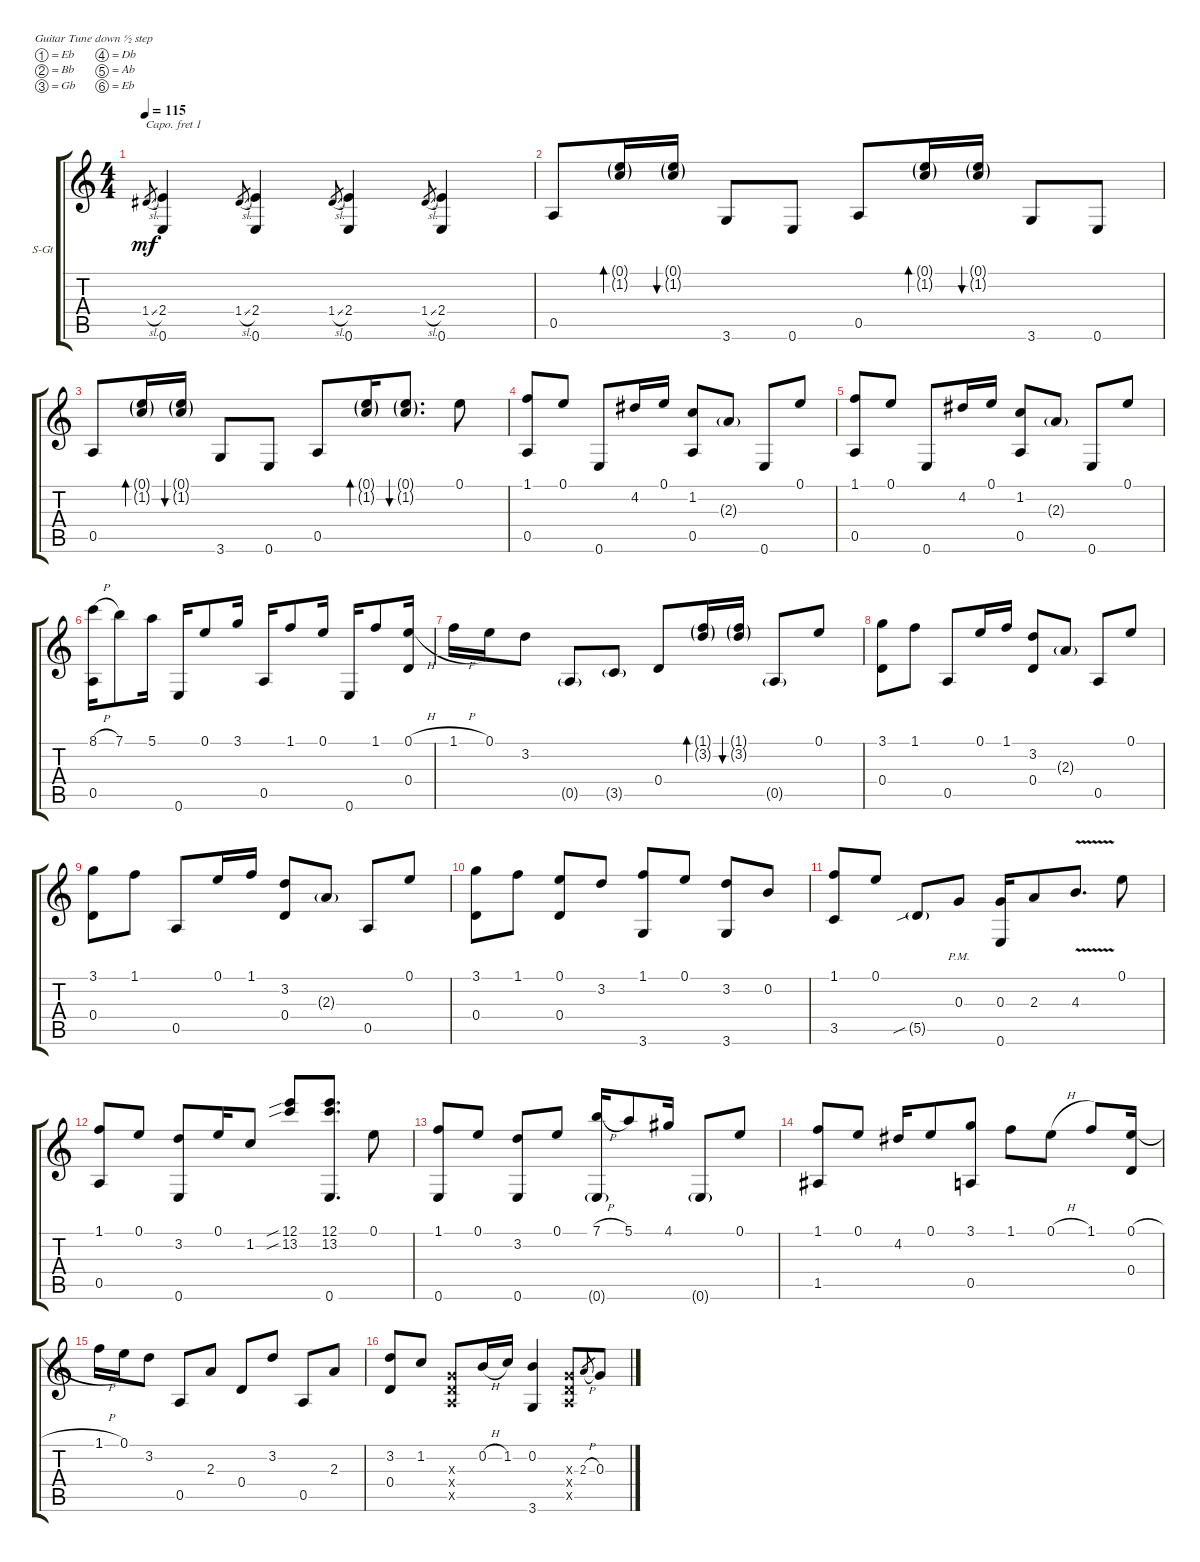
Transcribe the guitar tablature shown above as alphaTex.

\defaultSystemsLayout 4
\bracketExtendMode groupsimilarinstruments
\firstSystemTrackNameOrientation horizontal
\otherSystemsTrackNameOrientation horizontal
\track ("Part 1 capo fret 1" "S-Gt") {instrument acousticguitarsteel}
\staff {score tabs}
\capo 1
\tuning (Eb4 Bb3 Gb3 Db3 Ab2 Eb2)
\ts (4 4)
\tempo 115
\clef g2
\ks c
1.4{sl}.8{gr dy mf instrument acousticguitarsteel} (0.6 2.4).4 1.4{sl}.8{gr} (0.6 2.4).4 1.4{sl}.8{gr} (0.6 2.4).4 1.4{sl}.8{gr} (0.6 2.4).4 |
0.5.8 (0.1{g} 1.2{g}).16{bd 30} (0.1{g} 1.2{g}).16{bu 30} 3.6.8 0.6.8 0.5.8 (0.1{g} 1.2{g}).16{bd 30} (0.1{g} 1.2{g}).16{bu 30} 3.6.8 0.6.8 |
0.5.8 (0.1{g} 1.2{g}).16{bd 30} (0.1{g} 1.2{g}).16{bu 30} 3.6.8 0.6.8 0.5.8 (0.1{g} 1.2{g}).16{bd 30} (0.1{g} 1.2{g}).8{d bu 30} 0.1.8 |
(0.5 1.1).8 0.1.8 0.6.8 4.2.16 0.1.16 (1.2 0.5).8 2.3{g}.8 0.6.8 0.1.8 |
(0.5 1.1).8 0.1.8 0.6.8 4.2.16 0.1.16 (1.2 0.5).8 2.3{g}.8 0.6.8 0.1.8 |
(8.1{h} 0.5).16 7.1.8 5.1.16 0.6.16 0.1.8 3.1.16 0.5.16 1.1.8 0.1.16 0.6.16 1.1.8 (0.1{h} 0.4).16 |
1.1{h}.16 0.1.16 3.2.8 0.5{g}.8 3.5{g}.8 0.4.8 (1.1{g} 3.2{g}).16{bd 30} (1.1{g} 3.2{g}).16{bu 30} 0.5{g}.8 0.1.8 |
(3.1 0.4).8 1.1.8 0.5.8 0.1.16 1.1.16 (3.2 0.4).8 2.3{g}.8 0.5.8 0.1.8 |
(3.1 0.4).8 1.1.8 0.5.8 0.1.16 1.1.16 (3.2 0.4).8 2.3{g}.8 0.5.8 0.1.8 |
(3.1 0.4).8 1.1.8 (0.1 0.4).8 3.2.8 (1.1 3.6).8 0.1.8 (3.2 3.6).8 0.2.8 |
(1.1 3.5).8 0.1.8 5.5{sib g}.8 0.3{pm}.8 (0.3 0.6).16 2.3.8 4.3{v}.8{d} 0.1.8 |
(1.1 0.5).8 0.1.8 (3.2 0.6).8 0.1.16 1.2.8 (12.1{sib} 13.2{sib}).8 (12.1 13.2 0.6).8{d} 0.1.8 |
(1.1 0.6).8 0.1.8 (3.2 0.6).8 0.1.8 (7.1{h} 0.6{g}).16 5.1.8 4.1.16 0.6{g}.8 0.1.8 |
(1.1 1.5).8 0.1.8 4.2.16 0.1.8 (3.1 0.5).8 1.1.8 0.1{h}.8 1.1.8 (0.1{h} 0.4).16 |
1.1{h}.16 0.1.16 3.2.8 0.5.8 2.3.8 0.4.8 3.2.8 0.5.8 2.3.8 |
(3.2 0.4).8 1.2.8 (0.4{x} 0.3{x} 0.5{x}).8 0.2{h}.16 1.2.16 (0.2 3.6).4 (0.3{x} 0.4{x} 0.5{x}).8 2.3{h}.8{gr} 0.3.8
